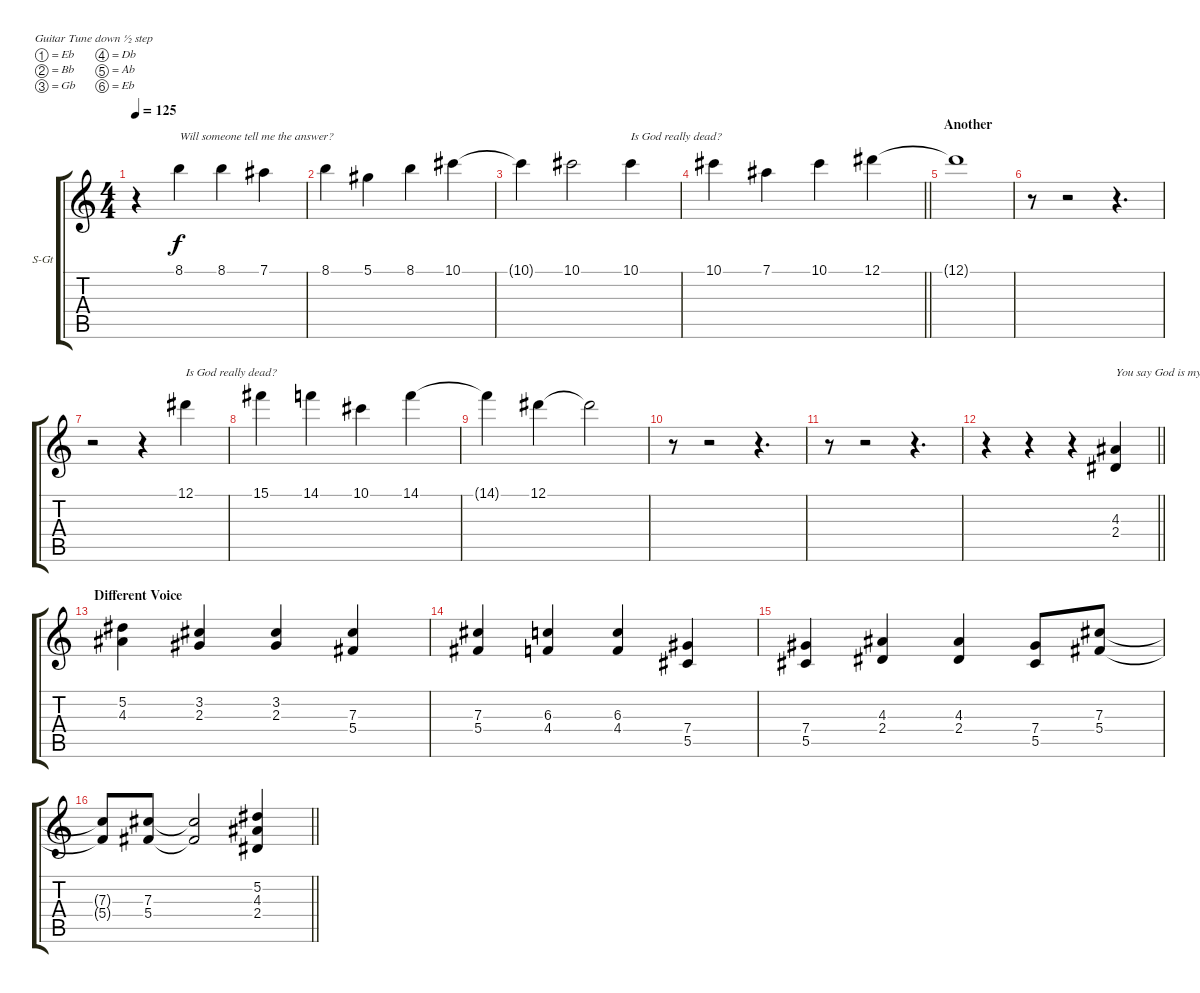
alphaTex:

\bracketExtendMode groupsimilarinstruments
\firstSystemTrackNameOrientation horizontal
\otherSystemsTrackNameOrientation horizontal
\track ("Ozzy" "S-Gt") {instrument harmonica}
\staff {score tabs}
\tuning (Eb4 Bb3 Gb3 Db3 Ab2 Eb2)
\displaytranspose 12
\ts (4 4)
\tempo 125
\clef g2
\ks c
r.4{dy f} 8.1.4{txt "Will someone tell me the answer?"} 8.1.4 7.1.4 |
8.1.4 5.1.4 8.1.4 10.1.4 |
10.1{t}.4 10.1.2 10.1.4{txt "Is God really dead?"} |
\barLineRight lightlight
10.1.4 7.1.4 10.1.4 12.1.4 |
\section ("" "Another")
12.1{t}.1 |
r.8 r.2 r.4{d} |
r.2 r.4 12.1.4{txt "Is God really dead?"} |
15.1.4 14.1.4 10.1.4 14.1.4 |
14.1{t}.4 12.1.4 12.1{t}.2 |
r.8 r.2 r.4{d} |
r.8 r.2 r.4{d} |
\barLineRight lightlight
r.4 r.4 r.4 (4.3 2.4).4{txt "You say God is my philosophy until my dying breath"} |
\section ("" "Different Voice")
(5.2 4.3).4 (3.2 2.3).4 (3.2 2.3).4 (7.3 5.4).4 |
(7.3 5.4).4 (6.3 4.4).4 (6.3 4.4).4 (7.4 5.5).4 |
(7.4 5.5).4 (4.3 2.4).4 (4.3 2.4).4 (7.4 5.5).8 (7.3 5.4).8 |
\barLineRight lightlight
(7.3{t} 5.4{t}).8 (7.3 5.4).8 (7.3{t} 5.4{t}).2 (5.2 4.3 2.4).4
